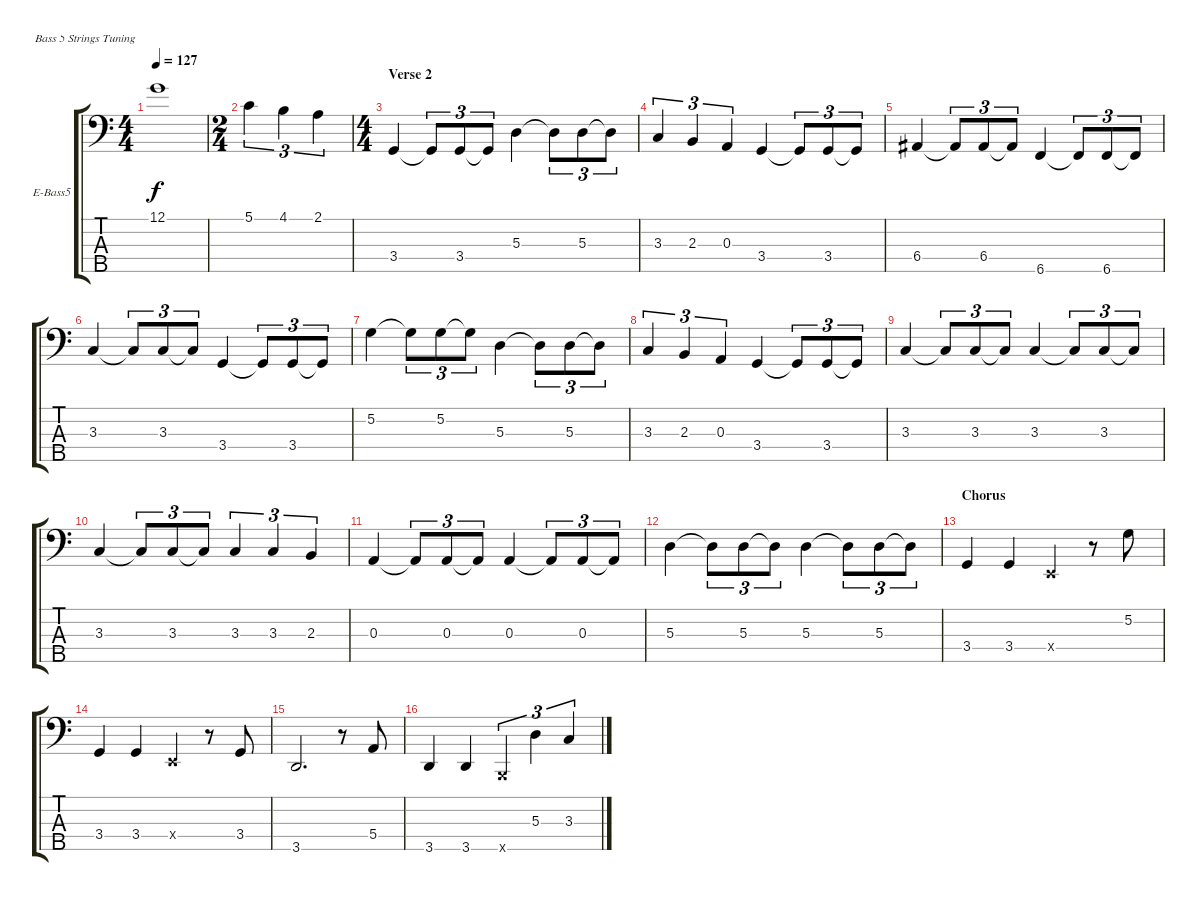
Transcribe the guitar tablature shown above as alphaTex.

\bracketExtendMode groupsimilarinstruments
\firstSystemTrackNameOrientation horizontal
\otherSystemsTrackNameOrientation horizontal
\track ("Andreoli - Bass" "E-Bass5") {instrument electricbassfinger}
\staff {score tabs}
\tuning (G2 D2 A1 E1 B0)
\ts (4 4)
\tempo 127
\clef f4
\ks c
12.1.1{dy f} |
\ts (2 4)
5.1.4{tu (3 2)} 4.1.4{tu (3 2)} 2.1.4{tu (3 2)} |
\ts (4 4)
\section ("" "Verse 2")
3.4.4 3.4{t}.8{tu (3 2)} 3.4.8{tu (3 2)} 3.4{t}.8{tu (3 2)} 5.3.4 5.3{t}.8{tu (3 2)} 5.3.8{tu (3 2)} 5.3{t}.8{tu (3 2)} |
3.3.4{tu (3 2)} 2.3.4{tu (3 2)} 0.3.4{tu (3 2)} 3.4.4 3.4{t}.8{tu (3 2)} 3.4.8{tu (3 2)} 3.4{t}.8{tu (3 2)} |
6.4.4 6.4{t}.8{tu (3 2)} 6.4.8{tu (3 2)} 6.4{t}.8{tu (3 2)} 6.5.4 6.5{t}.8{tu (3 2)} 6.5.8{tu (3 2)} 6.5{t}.8{tu (3 2)} |
3.3.4 3.3{t}.8{tu (3 2)} 3.3.8{tu (3 2)} 3.3{t}.8{tu (3 2)} 3.4.4 3.4{t}.8{tu (3 2)} 3.4.8{tu (3 2)} 3.4{t}.8{tu (3 2)} |
5.2.4 5.2{t}.8{tu (3 2)} 5.2.8{tu (3 2)} 5.2{t}.8{tu (3 2)} 5.3.4 5.3{t}.8{tu (3 2)} 5.3.8{tu (3 2)} 5.3{t}.8{tu (3 2)} |
3.3.4{tu (3 2)} 2.3.4{tu (3 2)} 0.3.4{tu (3 2)} 3.4.4 3.4{t}.8{tu (3 2)} 3.4.8{tu (3 2)} 3.4{t}.8{tu (3 2)} |
3.3.4 3.3{t}.8{tu (3 2)} 3.3.8{tu (3 2)} 3.3{t}.8{tu (3 2)} 3.3.4 3.3{t}.8{tu (3 2)} 3.3.8{tu (3 2)} 3.3{t}.8{tu (3 2)} |
3.3.4 3.3{t}.8{tu (3 2)} 3.3.8{tu (3 2)} 3.3{t}.8{tu (3 2)} 3.3.4{tu (3 2)} 3.3.4{tu (3 2)} 2.3.4{tu (3 2)} |
0.3.4 0.3{t}.8{tu (3 2)} 0.3.8{tu (3 2)} 0.3{t}.8{tu (3 2)} 0.3.4 0.3{t}.8{tu (3 2)} 0.3.8{tu (3 2)} 0.3{t}.8{tu (3 2)} |
5.3.4 5.3{t}.8{tu (3 2)} 5.3.8{tu (3 2)} 5.3{t}.8{tu (3 2)} 5.3.4 5.3{t}.8{tu (3 2)} 5.3.8{tu (3 2)} 5.3{t}.8{tu (3 2)} |
\section ("" "Chorus")
3.4.4 3.4.4 0.4{x}.4 r.8 5.2.8 |
3.4.4 3.4.4 0.4{x}.4 r.8 3.4.8 |
3.5.2{d} r.8 5.4.8 |
3.5.4 3.5.4 0.5{x}.4{tu (3 2)} 5.3.4{tu (3 2)} 3.3.4{tu (3 2)}
